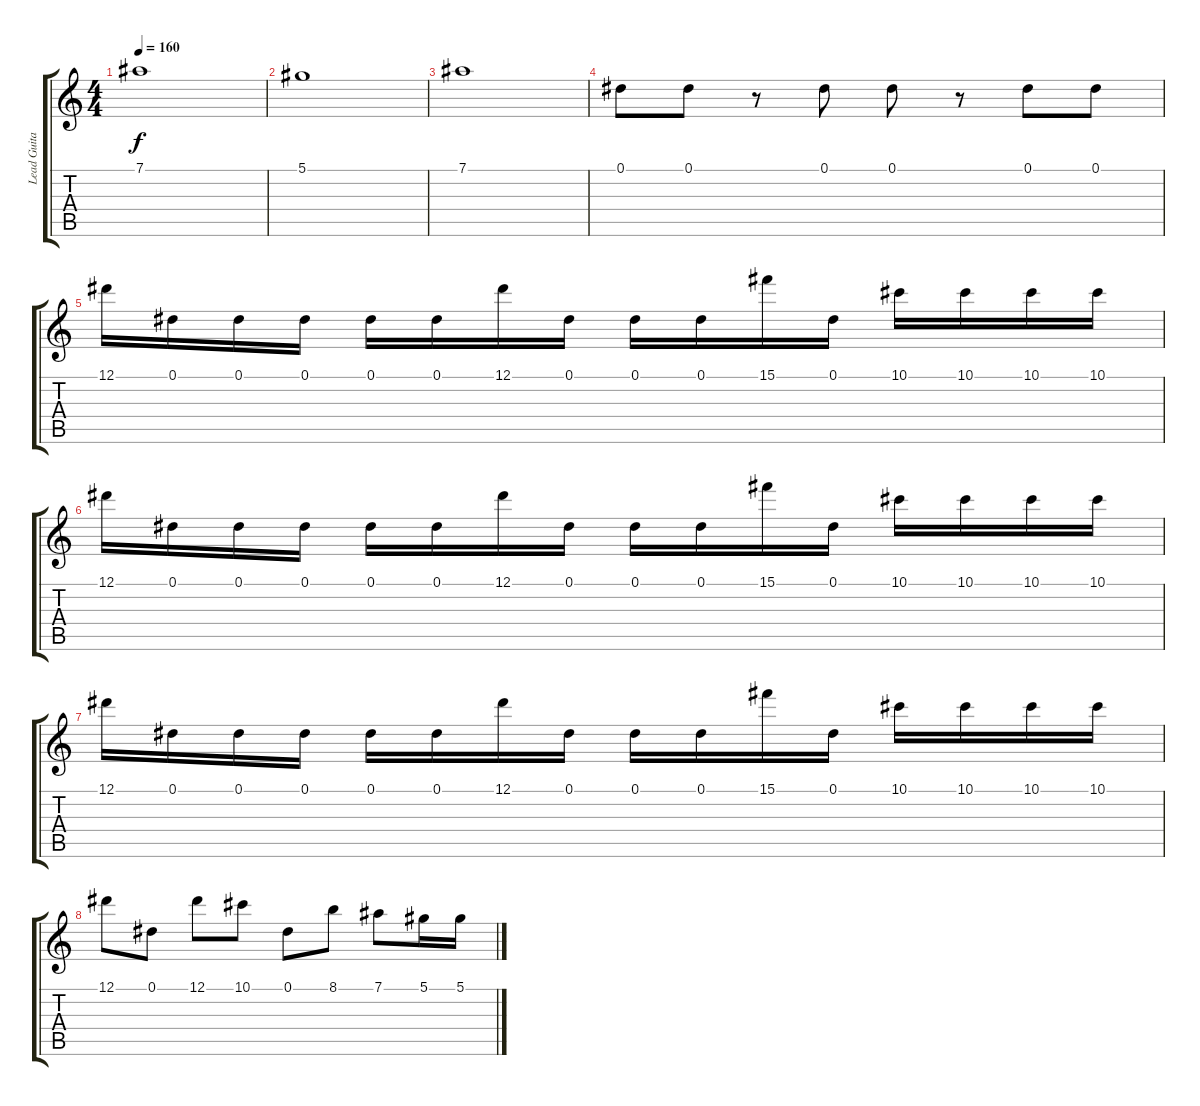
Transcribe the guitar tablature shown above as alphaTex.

\track ("Lead Guitar II" "Lead Guita") {instrument overdrivenguitar}
\staff {score tabs}
\tuning (Eb4 Bb3 Gb3 Db3 Ab2 Eb2) {hide}
\ts (4 4)
\tempo 160
\clef g2
\ks c
7.1.1{dy f} |
5.1.1 |
7.1.1 |
0.1.8 0.1.8 r.8 0.1.8 0.1.8 r.8 0.1.8 0.1.8 |
12.1.16 0.1.16 0.1.16 0.1.16 0.1.16 0.1.16 12.1.16 0.1.16 0.1.16 0.1.16 15.1.16 0.1.16 10.1.16 10.1.16 10.1.16 10.1.16 |
12.1.16 0.1.16 0.1.16 0.1.16 0.1.16 0.1.16 12.1.16 0.1.16 0.1.16 0.1.16 15.1.16 0.1.16 10.1.16 10.1.16 10.1.16 10.1.16 |
12.1.16 0.1.16 0.1.16 0.1.16 0.1.16 0.1.16 12.1.16 0.1.16 0.1.16 0.1.16 15.1.16 0.1.16 10.1.16 10.1.16 10.1.16 10.1.16 |
12.1.8 0.1.8 12.1.8 10.1.8 0.1.8 8.1.8 7.1.8 5.1.16 5.1.16
